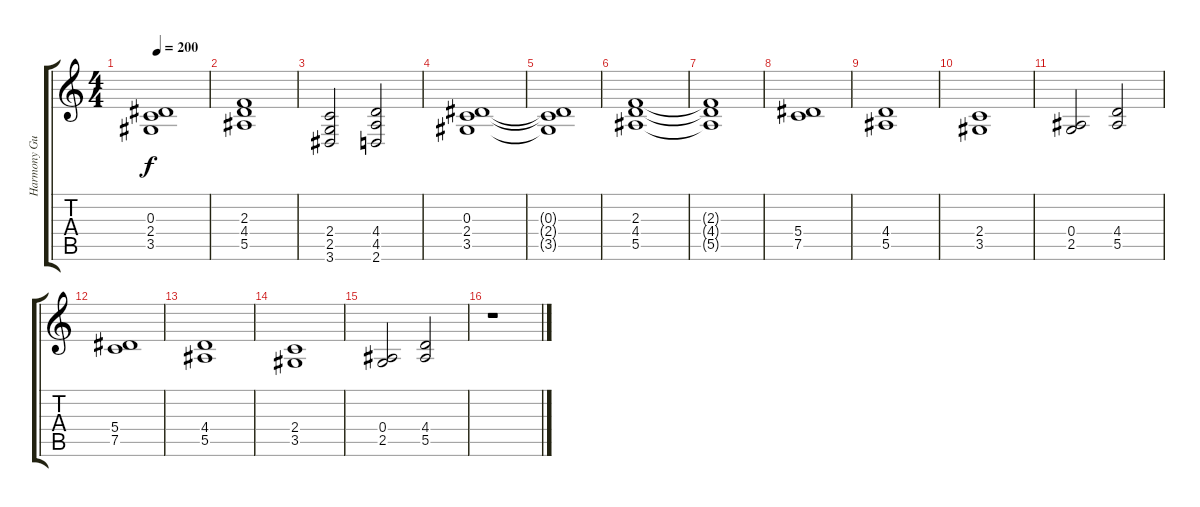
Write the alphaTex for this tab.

\track ("Harmony Guitar" "Harmony Gu") {instrument distortionguitar}
\staff {score tabs}
\tuning (C4 G3 Eb3 Bb2 F2 C2) {hide}
\ts (4 4)
\tempo 200
\clef g2
\ks c
(0.3 2.4 3.5).1{dy f} |
(2.3 4.4 5.5).1 |
(2.4 2.5 3.6).2 (4.4 4.5 2.6).2 |
(0.3 2.4 3.5).1 |
(0.3{t} 2.4{t} 3.5{t}).1 |
(2.3 4.4 5.5).1 |
(2.3{t} 4.4{t} 5.5{t}).1 |
(5.4 7.5).1 |
(4.4 5.5).1 |
(2.4 3.5).1 |
(0.4 2.5).2 (4.4 5.5).2 |
(5.4 7.5).1 |
(4.4 5.5).1 |
(2.4 3.5).1 |
(0.4 2.5).2 (4.4 5.5).2 |
r.1
